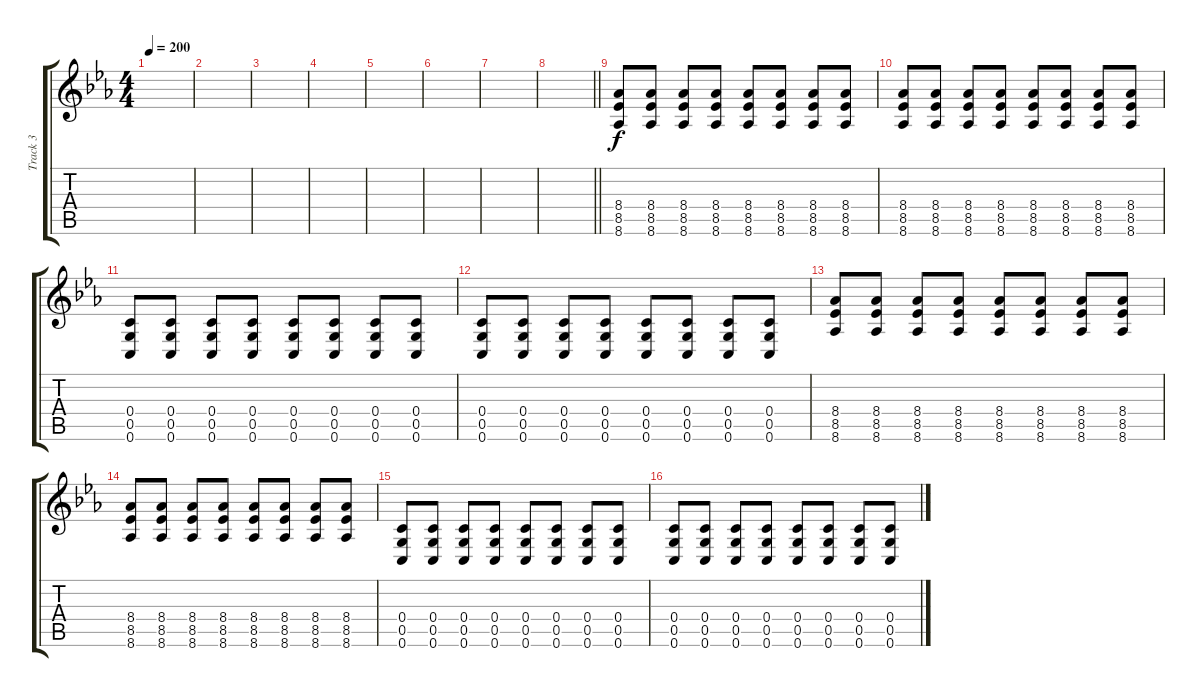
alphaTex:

\track ("Track 3" "Track 3") {instrument distortionguitar}
\staff {score tabs}
\tuning (D4 A3 F3 C3 G2 C2) {hide}
\ts (4 4)
\tempo 200
\clef g2
\ks eb
|
|
|
|
|
|
|
\barLineRight lightlight
|
(8.4 8.5 8.6).8 (8.4 8.5 8.6).8 (8.4 8.5 8.6).8 (8.4 8.5 8.6).8 (8.4 8.5 8.6).8 (8.4 8.5 8.6).8 (8.4 8.5 8.6).8 (8.4 8.5 8.6).8 |
(8.4 8.5 8.6).8 (8.4 8.5 8.6).8 (8.4 8.5 8.6).8 (8.4 8.5 8.6).8 (8.4 8.5 8.6).8 (8.4 8.5 8.6).8 (8.4 8.5 8.6).8 (8.4 8.5 8.6).8 |
(0.4 0.5 0.6).8 (0.4 0.5 0.6).8 (0.4 0.5 0.6).8 (0.4 0.5 0.6).8 (0.4 0.5 0.6).8 (0.4 0.5 0.6).8 (0.4 0.5 0.6).8 (0.4 0.5 0.6).8 |
(0.4 0.5 0.6).8 (0.4 0.5 0.6).8 (0.4 0.5 0.6).8 (0.4 0.5 0.6).8 (0.4 0.5 0.6).8 (0.4 0.5 0.6).8 (0.4 0.5 0.6).8 (0.4 0.5 0.6).8 |
(8.4 8.5 8.6).8 (8.4 8.5 8.6).8 (8.4 8.5 8.6).8 (8.4 8.5 8.6).8 (8.4 8.5 8.6).8 (8.4 8.5 8.6).8 (8.4 8.5 8.6).8 (8.4 8.5 8.6).8 |
(8.4 8.5 8.6).8 (8.4 8.5 8.6).8 (8.4 8.5 8.6).8 (8.4 8.5 8.6).8 (8.4 8.5 8.6).8 (8.4 8.5 8.6).8 (8.4 8.5 8.6).8 (8.4 8.5 8.6).8 |
(0.4 0.5 0.6).8 (0.4 0.5 0.6).8 (0.4 0.5 0.6).8 (0.4 0.5 0.6).8 (0.4 0.5 0.6).8 (0.4 0.5 0.6).8 (0.4 0.5 0.6).8 (0.4 0.5 0.6).8 |
(0.4 0.5 0.6).8 (0.4 0.5 0.6).8 (0.4 0.5 0.6).8 (0.4 0.5 0.6).8 (0.4 0.5 0.6).8 (0.4 0.5 0.6).8 (0.4 0.5 0.6).8 (0.4 0.5 0.6).8
